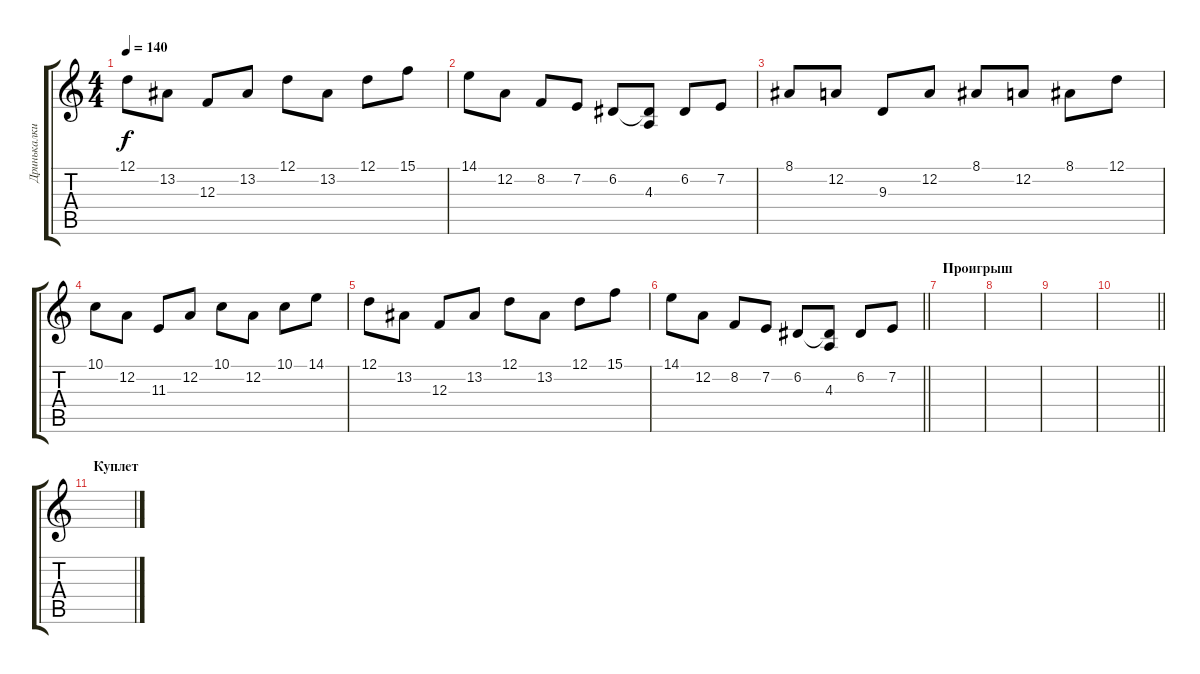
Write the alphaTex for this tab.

\track ("Дринькалки" "Дринькалки") {instrument harpsichord}
\staff {score tabs}
\tuning (D4 A3 F3 C3 G2 D2) {hide}
\ts (4 4)
\tempo 140
\clef g2
\ks c
12.1.8{dy f} 13.2.8 12.3.8 13.2.8 12.1.8 13.2.8 12.1.8 15.1.8 |
14.1.8 12.2.8 8.2.8 7.2.8 6.2.8 (6.2{t} 4.3).8 6.2.8 7.2.8 |
8.1.8 12.2.8 9.3.8 12.2.8 8.1.8 12.2.8 8.1.8 12.1.8 |
10.1.8 12.2.8 11.3.8 12.2.8 10.1.8 12.2.8 10.1.8 14.1.8 |
12.1.8 13.2.8 12.3.8 13.2.8 12.1.8 13.2.8 12.1.8 15.1.8 |
\barLineRight lightlight
14.1.8 12.2.8 8.2.8 7.2.8 6.2.8 (6.2{t} 4.3).8 6.2.8 7.2.8 |
\section ("" "Проигрыш")
|
|
|
\barLineRight lightlight
|
\section ("" "Куплет")
